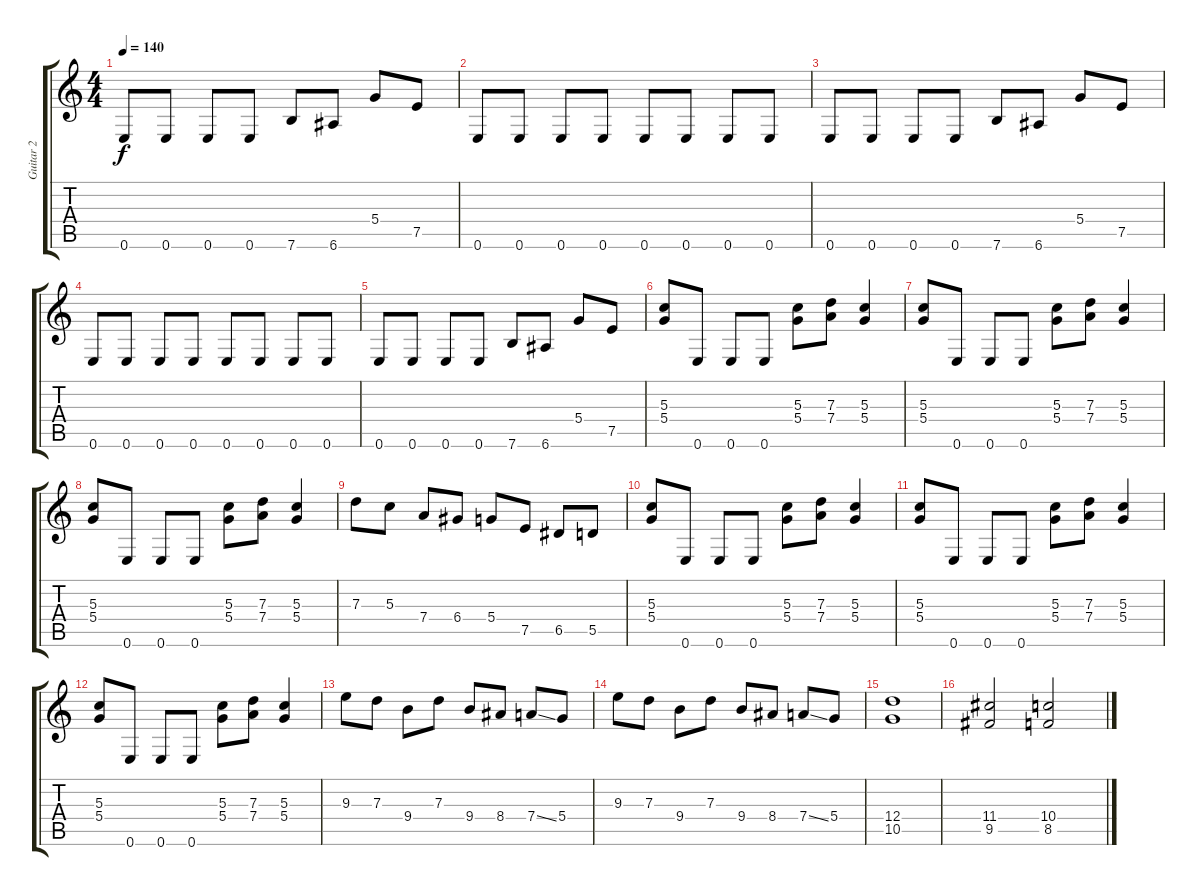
\track ("Guitar 2" "Guitar 2") {instrument overdrivenguitar}
\staff {score tabs}
\tuning (E4 B3 G3 D3 A2 E2) {hide}
\ts (4 4)
\tempo 140
\clef g2
\ks c
0.6.8{dy f} 0.6.8 0.6.8 0.6.8 7.6.8 6.6.8 5.4.8 7.5.8 |
0.6.8 0.6.8 0.6.8 0.6.8 0.6.8 0.6.8 0.6.8 0.6.8 |
0.6.8 0.6.8 0.6.8 0.6.8 7.6.8 6.6.8 5.4.8 7.5.8 |
0.6.8 0.6.8 0.6.8 0.6.8 0.6.8 0.6.8 0.6.8 0.6.8 |
0.6.8 0.6.8 0.6.8 0.6.8 7.6.8 6.6.8 5.4.8 7.5.8 |
(5.3 5.4).8 0.6.8 0.6.8 0.6.8 (5.3 5.4).8 (7.3 7.4).8 (5.3 5.4).4 |
(5.3 5.4).8 0.6.8 0.6.8 0.6.8 (5.3 5.4).8 (7.3 7.4).8 (5.3 5.4).4 |
(5.3 5.4).8 0.6.8 0.6.8 0.6.8 (5.3 5.4).8 (7.3 7.4).8 (5.3 5.4).4 |
7.3.8 5.3.8 7.4.8 6.4.8 5.4.8 7.5.8 6.5.8 5.5.8 |
(5.3 5.4).8 0.6.8 0.6.8 0.6.8 (5.3 5.4).8 (7.3 7.4).8 (5.3 5.4).4 |
(5.3 5.4).8 0.6.8 0.6.8 0.6.8 (5.3 5.4).8 (7.3 7.4).8 (5.3 5.4).4 |
(5.3 5.4).8 0.6.8 0.6.8 0.6.8 (5.3 5.4).8 (7.3 7.4).8 (5.3 5.4).4 |
9.3.8 7.3.8 9.4.8 7.3.8 9.4.8 8.4.8 7.4{ss}.8 5.4.8 |
9.3.8 7.3.8 9.4.8 7.3.8 9.4.8 8.4.8 7.4{ss}.8 5.4.8 |
(12.4 10.5).1 |
(11.4 9.5).2 (10.4 8.5).2
